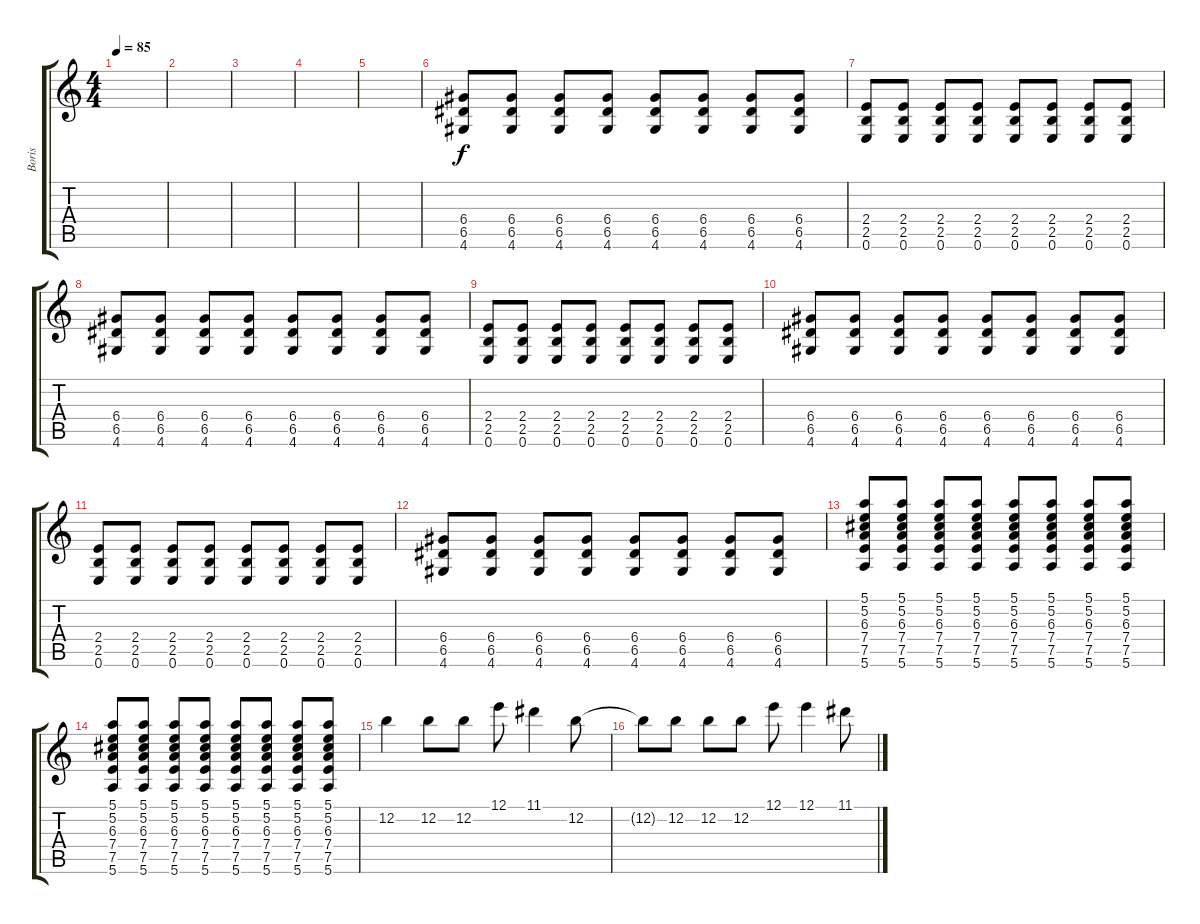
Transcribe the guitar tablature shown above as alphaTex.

\track ("Boris" "Boris") {instrument distortionguitar}
\staff {score tabs}
\tuning (E4 B3 G3 D3 A2 E2) {hide}
\ts (4 4)
\tempo 85
\clef g2
\ks c
|
|
|
|
|
(6.4 6.5 4.6).8 (6.4 6.5 4.6).8 (6.4 6.5 4.6).8 (6.4 6.5 4.6).8 (6.4 6.5 4.6).8 (6.4 6.5 4.6).8 (6.4 6.5 4.6).8 (6.4 6.5 4.6).8 |
(2.4 2.5 0.6).8 (2.4 2.5 0.6).8 (2.4 2.5 0.6).8 (2.4 2.5 0.6).8 (2.4 2.5 0.6).8 (2.4 2.5 0.6).8 (2.4 2.5 0.6).8 (2.4 2.5 0.6).8 |
(6.4 6.5 4.6).8 (6.4 6.5 4.6).8 (6.4 6.5 4.6).8 (6.4 6.5 4.6).8 (6.4 6.5 4.6).8 (6.4 6.5 4.6).8 (6.4 6.5 4.6).8 (6.4 6.5 4.6).8 |
(2.4 2.5 0.6).8 (2.4 2.5 0.6).8 (2.4 2.5 0.6).8 (2.4 2.5 0.6).8 (2.4 2.5 0.6).8 (2.4 2.5 0.6).8 (2.4 2.5 0.6).8 (2.4 2.5 0.6).8 |
(6.4 6.5 4.6).8 (6.4 6.5 4.6).8 (6.4 6.5 4.6).8 (6.4 6.5 4.6).8 (6.4 6.5 4.6).8 (6.4 6.5 4.6).8 (6.4 6.5 4.6).8 (6.4 6.5 4.6).8 |
(2.4 2.5 0.6).8 (2.4 2.5 0.6).8 (2.4 2.5 0.6).8 (2.4 2.5 0.6).8 (2.4 2.5 0.6).8 (2.4 2.5 0.6).8 (2.4 2.5 0.6).8 (2.4 2.5 0.6).8 |
(6.4 6.5 4.6).8 (6.4 6.5 4.6).8 (6.4 6.5 4.6).8 (6.4 6.5 4.6).8 (6.4 6.5 4.6).8 (6.4 6.5 4.6).8 (6.4 6.5 4.6).8 (6.4 6.5 4.6).8 |
(5.1 5.2 6.3 7.4 7.5 5.6).8 (5.1 5.2 6.3 7.4 7.5 5.6).8 (5.1 5.2 6.3 7.4 7.5 5.6).8 (5.1 5.2 6.3 7.4 7.5 5.6).8 (5.1 5.2 6.3 7.4 7.5 5.6).8 (5.1 5.2 6.3 7.4 7.5 5.6).8 (5.1 5.2 6.3 7.4 7.5 5.6).8 (5.1 5.2 6.3 7.4 7.5 5.6).8 |
(5.1 5.2 6.3 7.4 7.5 5.6).8 (5.1 5.2 6.3 7.4 7.5 5.6).8 (5.1 5.2 6.3 7.4 7.5 5.6).8 (5.1 5.2 6.3 7.4 7.5 5.6).8 (5.1 5.2 6.3 7.4 7.5 5.6).8 (5.1 5.2 6.3 7.4 7.5 5.6).8 (5.1 5.2 6.3 7.4 7.5 5.6).8 (5.1 5.2 6.3 7.4 7.5 5.6).8 |
12.2.4 12.2.8 12.2.8 12.1.8 11.1.4 12.2.8 |
12.2{t}.8 12.2.8 12.2.8 12.2.8 12.1.8 12.1.4 11.1.8
